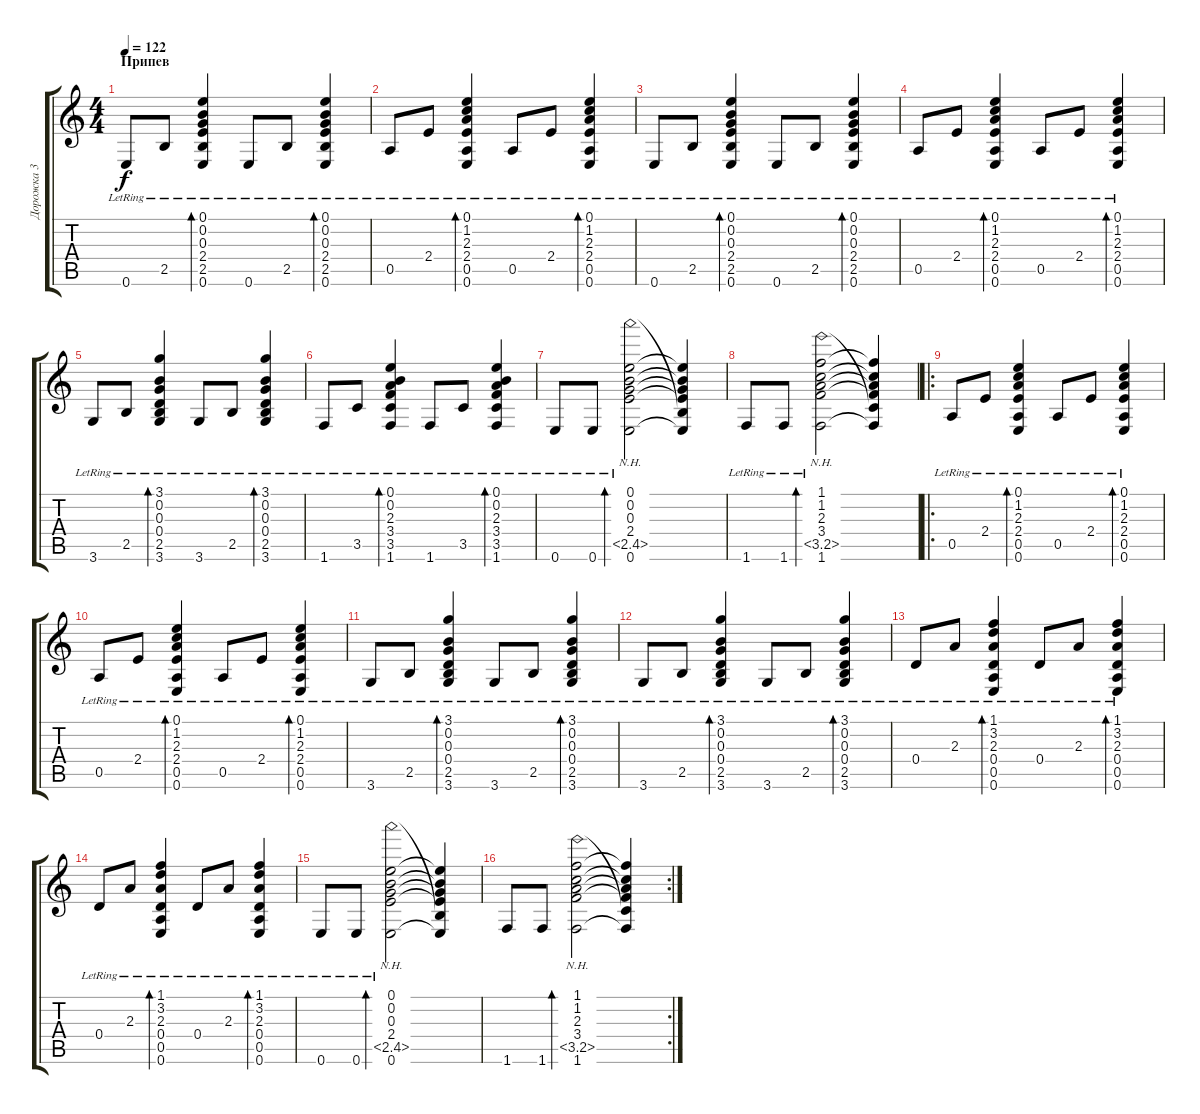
\track ("Дорожка 3" "Дорожка 3") {instrument acousticguitarsteel}
\staff {score tabs}
\tuning (E4 B3 G3 D3 A2 E2) {hide}
\ts (4 4)
\section ("" "Припев")
\tempo 122
\clef g2
\ks c
0.6{lr}.8{dy f} 2.5{lr}.8 (0.1{lr} 0.2{lr} 0.3{lr} 2.4{lr} 2.5{lr} 0.6{lr}).4{bd 120} 0.6{lr}.8 2.5{lr}.8 (0.1{lr} 0.2{lr} 0.3{lr} 2.4{lr} 2.5{lr} 0.6{lr}).4{bd 120} |
0.5{lr}.8 2.4{lr}.8 (0.1{lr} 1.2{lr} 2.3{lr} 2.4{lr} 0.5{lr} 0.6{lr}).4{bd 120} 0.5{lr}.8 2.4{lr}.8 (0.1{lr} 1.2{lr} 2.3{lr} 2.4{lr} 0.5{lr} 0.6{lr}).4{bd 120} |
0.6{lr}.8 2.5{lr}.8 (0.1{lr} 0.2{lr} 0.3{lr} 2.4{lr} 2.5{lr} 0.6{lr}).4{bd 120} 0.6{lr}.8 2.5{lr}.8 (0.1{lr} 0.2{lr} 0.3{lr} 2.4{lr} 2.5{lr} 0.6{lr}).4{bd 120} |
0.5{lr}.8 2.4{lr}.8 (0.1{lr} 1.2{lr} 2.3{lr} 2.4{lr} 0.5{lr} 0.6{lr}).4{bd 120} 0.5{lr}.8 2.4{lr}.8 (0.1{lr} 1.2{lr} 2.3{lr} 2.4{lr} 0.5{lr} 0.6{lr}).4{bd 120} |
3.6{lr}.8 2.5{lr}.8 (3.1{lr} 0.2{lr} 0.3{lr} 0.4{lr} 2.5{lr} 3.6{lr}).4{bd 120} 3.6{lr}.8 2.5{lr}.8 (3.1{lr} 0.2{lr} 0.3{lr} 0.4{lr} 2.5{lr} 3.6{lr}).4{bd 120} |
1.6{lr}.8 3.5{lr}.8 (0.1{lr} 0.2{lr} 2.3{lr} 3.4{lr} 3.5{lr} 1.6{lr}).4{bd 120} 1.6{lr}.8 3.5{lr}.8 (0.1{lr} 0.2{lr} 2.3{lr} 3.4{lr} 3.5{lr} 1.6{lr}).4{bd 120} |
0.6{lr}.8 0.6{lr}.8 (0.1{lr} 0.2{lr} 0.3{lr} 2.4{lr} 2.5{nh lr} 0.6{lr}).2{bd 120} (0.1{t} 0.2{t} 0.3{t} 2.4{t} 2.5{t} 0.6{t}).4 |
1.6{lr}.8 1.6{lr}.8 (1.1{lr} 1.2{lr} 2.3{lr} 3.4{lr} 3.5{nh lr} 1.6{lr}).2{bd 120} (1.1{t} 1.2{t} 2.3{t} 3.4{t} 3.5{t} 1.6{t}).4 |
\ro
0.5{lr}.8 2.4{lr}.8 (0.1{lr} 1.2{lr} 2.3{lr} 2.4{lr} 0.5{lr} 0.6{lr}).4{bd 120} 0.5{lr}.8 2.4{lr}.8 (0.1{lr} 1.2{lr} 2.3{lr} 2.4{lr} 0.5{lr} 0.6{lr}).4{bd 120} |
0.5{lr}.8 2.4{lr}.8 (0.1{lr} 1.2{lr} 2.3{lr} 2.4{lr} 0.5{lr} 0.6{lr}).4{bd 120} 0.5{lr}.8 2.4{lr}.8 (0.1{lr} 1.2{lr} 2.3{lr} 2.4{lr} 0.5{lr} 0.6{lr}).4{bd 120} |
3.6{lr}.8 2.5{lr}.8 (3.1{lr} 0.2{lr} 0.3{lr} 0.4{lr} 2.5{lr} 3.6{lr}).4{bd 120} 3.6{lr}.8 2.5{lr}.8 (3.1{lr} 0.2{lr} 0.3{lr} 0.4{lr} 2.5{lr} 3.6{lr}).4{bd 120} |
3.6{lr}.8 2.5{lr}.8 (3.1{lr} 0.2{lr} 0.3{lr} 0.4{lr} 2.5{lr} 3.6{lr}).4{bd 120} 3.6{lr}.8 2.5{lr}.8 (3.1{lr} 0.2{lr} 0.3{lr} 0.4{lr} 2.5{lr} 3.6{lr}).4{bd 120} |
0.4{lr}.8 2.3{lr}.8 (1.1{lr} 3.2{lr} 2.3{lr} 0.4{lr} 0.5{lr} 0.6{lr}).4{bd 120} 0.4{lr}.8 2.3{lr}.8 (1.1{lr} 3.2{lr} 2.3{lr} 0.4{lr} 0.5{lr} 0.6{lr}).4{bd 120} |
0.4{lr}.8 2.3{lr}.8 (1.1{lr} 3.2{lr} 2.3{lr} 0.4{lr} 0.5{lr} 0.6{lr}).4{bd 120} 0.4{lr}.8 2.3{lr}.8 (1.1{lr} 3.2{lr} 2.3{lr} 0.4{lr} 0.5{lr} 0.6{lr}).4{bd 120} |
0.6{lr}.8 0.6{lr}.8 (0.1 0.2 0.3 2.4 2.5{nh lr} 0.6).2{bd 120} (0.1{t} 0.2{t} 0.3{t} 2.4{t} 2.5{t} 0.6{t}).4 |
\rc 2
1.6.8 1.6.8 (1.1 1.2 2.3 3.4 3.5{nh} 1.6).2{bd 120} (1.1{t} 1.2{t} 2.3{t} 3.4{t} 3.5{t} 1.6{t}).4
